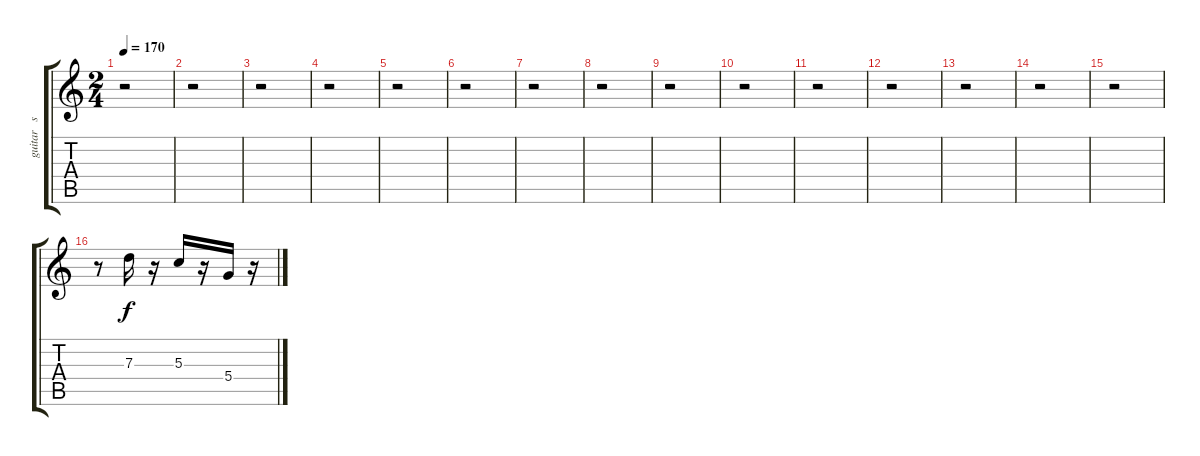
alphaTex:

\track ("guitar   solo    two" "guitar   s") {instrument overdrivenguitar}
\staff {score tabs}
\tuning (E4 B3 G3 D3 A2 E2) {hide}
\ts (2 4)
\tempo 170
\clef g2
\ks c
r.2{dy f} |
r.2 |
r.2 |
r.2 |
r.2 |
r.2 |
r.2 |
r.2 |
r.2 |
r.2 |
r.2 |
r.2 |
r.2 |
r.2 |
r.2 |
r.8 7.3.16 r.16 5.3.16 r.16 5.4.16 r.16
